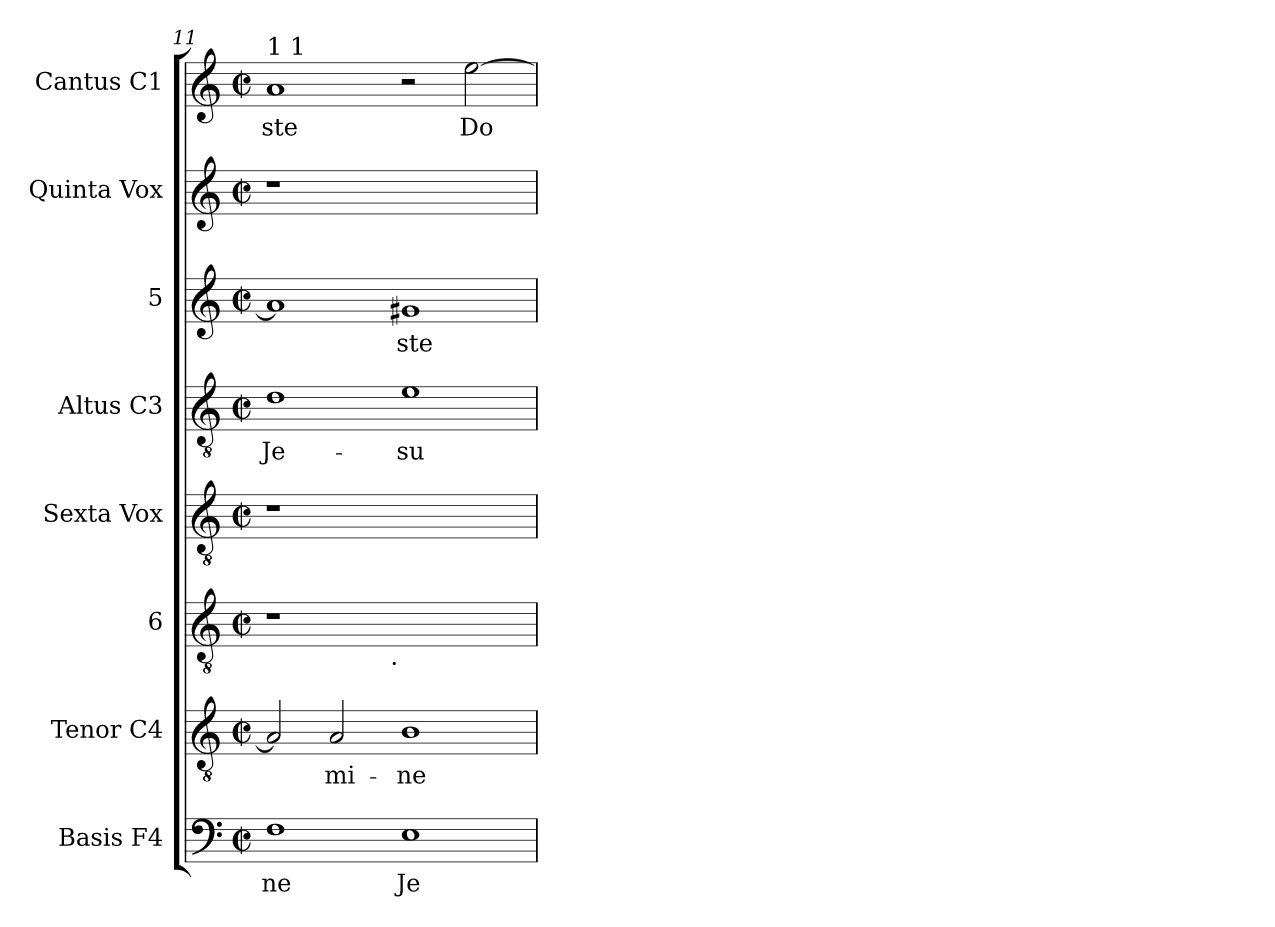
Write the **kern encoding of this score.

**kern	**text	**kern	**text	**kern	**kern	**kern	**text	**kern	**text	**kern	**kern	**text
*part8	*part8	*part7	*part7	*part6	*part5	*part4	*part4	*part3	*part3	*part2	*part1	*part1
*staff8	*staff8	*staff7	*staff7	*staff6	*staff5	*staff4	*staff4	*staff3	*staff3	*staff2	*staff1	*staff1
*I"Basis  F4	*	*I"Tenor  C4	*	*I"6	*I"Sexta  Vox	*I"Altus  C3	*	*I"5	*	*I"Quinta  Vox	*I"Cantus  C1	*
*I'B	*	*I'T	*	*	*	*I'A	*	*	*	*	*I'C	*
!!LO:PB:g=z
*clefF4	*	*clefGv2	*	*clefGv2	*clefGv2	*clefGv2	*	*clefG2	*	*clefG2	*clefG2	*
*k[]	*	*k[]	*	*k[]	*k[]	*k[]	*	*k[]	*	*k[]	*k[]	*
*C:	*	*C:	*	*C:	*C:	*C:	*	*C:	*	*C:	*C:	*
*M2/2	*	*M2/2	*	*M2/2	*M2/2	*M2/2	*	*M2/2	*	*M2/2	*M2/2	*
*met(c|)	*	*met(c|)	*	*met(c|)	*met(c|)	*met(c|)	*	*met(c|)	*	*met(c|)	*met(c|)	*
=11	=11	=11	=11	=11	=11	=11	=11	=11	=11	=11	=11	=11
!	!	!	!	!	!	!	!	!	!	!	!LO:TX:a:t=1 1	!
!	!LO:LY:b:cj	!	!LO:LY:b:cj	!	!	!	!LO:LY:b:cj	!	!LO:LY:b:cj	!	!	!LO:LY:b:cj
*	*	*	*	*^	*	*	*	*	*	*	*	*
1F	-ne	2A/]	--	1r	2ryy	1r	1d	Je-	1a]	--	1r	1a	-ste
!	!	!	!LO:LY:b:cj	!	!	!	!	!	!	!	!	!	!
.	.	2A/	-mi-	.	4...ryy	.	.	.	.	.	.	.	.
!	!	!	!	!	!LO:TX:b:t=.	!	!	!	!	!	!	!	!
.	.	.	.	.	1ryy	.	.	.	.	.	.	.	.
!	!LO:LY:b:cj	!	!LO:LY:b:cj	!	!	!	!	!LO:LY:b:cj	!	!LO:LY:b:cj	!	!	!
1E	Je-	1B	-ne	1ryy	.	1ryy	1e	-su	1g#X	-ste	1ryy	2r	.
!	!	!	!	!	!	!	!	!	!	!	!	!	!LO:LY:b:cj
.	.	.	.	.	.	.	.	.	.	.	.	[>2ee\	Do-
.	.	.	.	.	32ryy	.	.	.	.	.	.	.	.
*	*	*	*	*v	*v	*	*	*	*	*	*	*	*
=	=	=	=	=	=	=	=	=	=	=	=	=
*-	*-	*-	*-	*-	*-	*-	*-	*-	*-	*-	*-	*-
